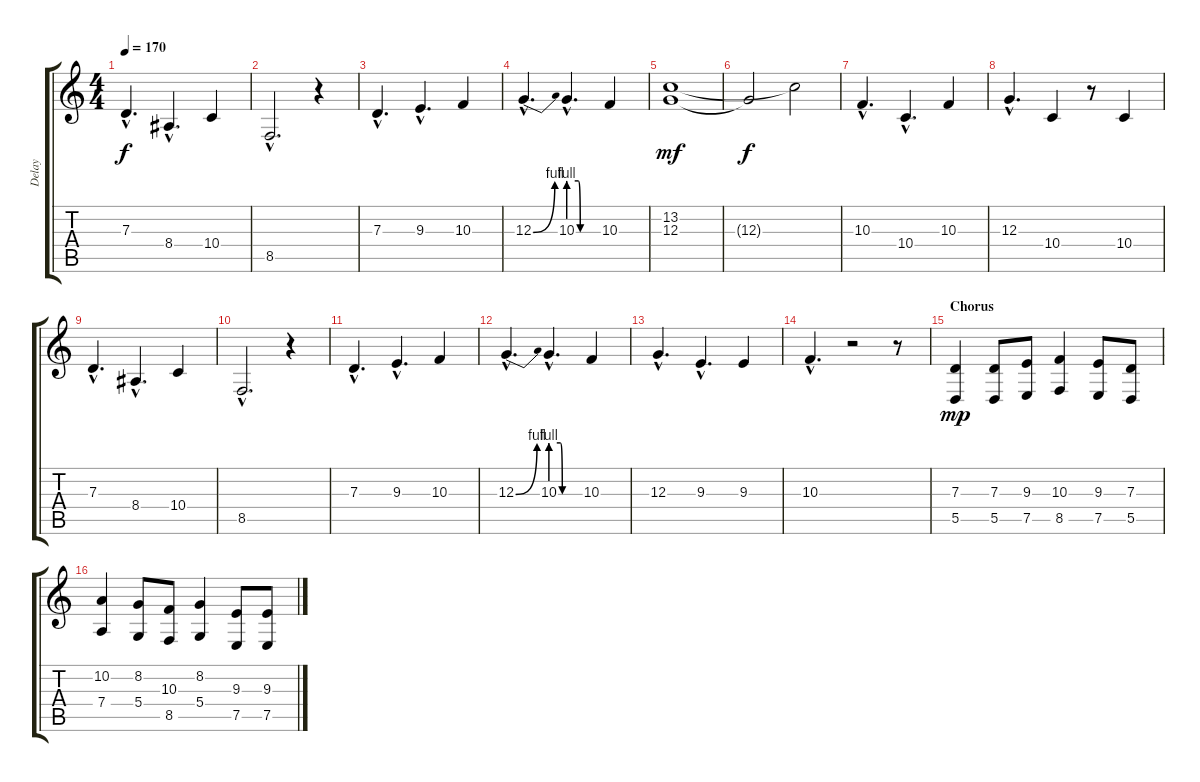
\track ("Delay" "Delay") {instrument pad2warm}
\staff {score tabs}
\tuning (E4 B3 G3 D3 A2 E2) {hide}
\ts (4 4)
\tempo 170
\clef g2
\ks c
7.3{hac}.4{d dy f} 8.4{hac}.4{d} 10.4.4 |
8.5{hac}.2{d} r.4 |
7.3{hac}.4{d} 9.3{hac}.4{d} 10.3.4 |
12.3{be (bend 0 0 60 4) hac}.4{d} 10.3{be (custom 0 4 20 4 24 0 40 0 60 0) hac}.4{d} 10.3.4 |
(13.2 12.3).1{dy mf} |
12.3{t}.2{dy f} 13.2{t}.2 |
\section ("" "")
10.3{hac}.4{d} 10.4{hac}.4{d} 10.3.4 |
12.3{hac}.4{d} 10.4.4 r.8 10.4.4 |
7.3{hac}.4{d} 8.4{hac}.4{d} 10.4.4 |
8.5{hac}.2{d} r.4 |
7.3{hac}.4{d} 9.3{hac}.4{d} 10.3.4 |
12.3{be (bend 0 0 60 4) hac}.4{d} 10.3{be (custom 0 4 20 4 24 0 40 0 60 0) hac}.4{d} 10.3.4 |
12.3{hac}.4{d} 9.3{hac}.4{d} 9.3.4 |
10.3{hac}.4{d} r.2 r.8 |
\section ("" "Chorus")
(7.3 5.5).4{dy mp} (7.3 5.5).8 (9.3 7.5).8 (10.3 8.5).4 (9.3 7.5).8 (7.3 5.5).8 |
(10.2 7.4).4 (8.2 5.4).8 (10.3 8.5).8 (8.2 5.4).4 (9.3 7.5).8 (9.3 7.5).8
